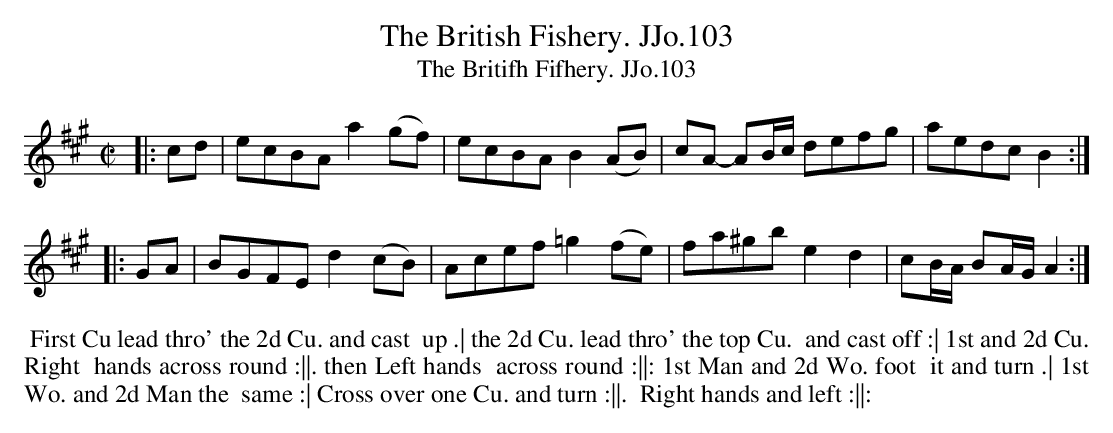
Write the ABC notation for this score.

X:1
T:British Fishery. JJo.103, The
T:Britifh Fifhery. JJo.103, The
M:C|
L:1/8
K:A
|: cd |\
ecBA a2(gf) | ecBA B2(AB) |\
cA- AB/c/ defg | aedc B2 :|
|: GA |\
BGFE d2(cB) | Acef =g2(fe) |\
fa^gb e2d2 | cB/A/ BA/G/A2 :|
